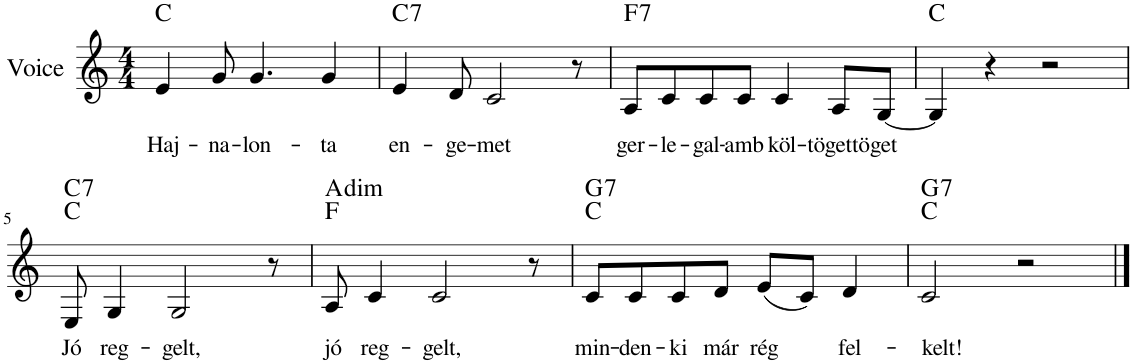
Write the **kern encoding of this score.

**kern	**text	**harte
*part1	*part1	*part1
*staff1	*staff1	*
*I"Voice	*	*
*clefG2	*	*
*k[]	*	*
*M4/4	*	*
=1	=1	=1
!	!LO:LY:b	!
4e/	Haj-	C:maj
!	!LO:LY:b	!
8g/	-na-	.
!	!LO:LY:b	!
4.g/	-lon-	.
!	!LO:LY:b	!
4g/	-ta	.
=2	=2	=2
!	!LO:LY:b	!LO:H:kt=7
4e/	en-	C:7
!	!LO:LY:b	!
8d/	-ge-	.
!	!LO:LY:b	!
2c/	-met	.
8r	.	.
=3	=3	=3
!	!LO:LY:b	!LO:H:kt=7
8A/L	ger-	F:7
!	!LO:LY:b	!
8c/	-le-	.
!	!LO:LY:b	!
8c/	-gal-	.
!	!LO:LY:b	!
8c/J	-amb	.
!	!LO:LY:b	!
4c/	köl-	.
!	!LO:LY:b	!
8A/L	-tögettö-	.
!	!LO:LY:b	!
[8G/J	-get	.
=4	=4	=4
4G/]	.	C:maj
4r	.	.
2r	.	.
!!LO:LB:g=z
=5	=5	=5
!	!LO:LY:b	!LO:H:n=2:kt=7
8E/	Jó	C:maj C:7
!	!LO:LY:b	!
4G/	reg-	.
!	!LO:LY:b	!
2G/	-gelt,	.
8r	.	.
=6	=6	=6
!	!LO:LY:b	!LO:H:n=2:kt=dim
8A/	jó	F:maj A:dim
!	!LO:LY:b	!
4c/	reg-	.
!	!LO:LY:b	!
2c/	-gelt,	.
8r	.	.
=7	=7	=7
!	!LO:LY:b	!LO:H:n=2:kt=7
8c/L	min-	C:maj G:7
!	!LO:LY:b	!
8c/	-den-	.
!	!LO:LY:b	!
8c/	-ki	.
!	!LO:LY:b	!
8d/J	már	.
!	!LO:LY:b	!
(8e/L	rég	.
8c/J)	.	.
!	!LO:LY:b	!
4d/	fel-	.
=8	=8	=8
!	!LO:LY:b	!LO:H:n=2:kt=7
2c/	-kelt!-	C:maj G:7
2r	.	.
==	==	==
*-	*-	*-
